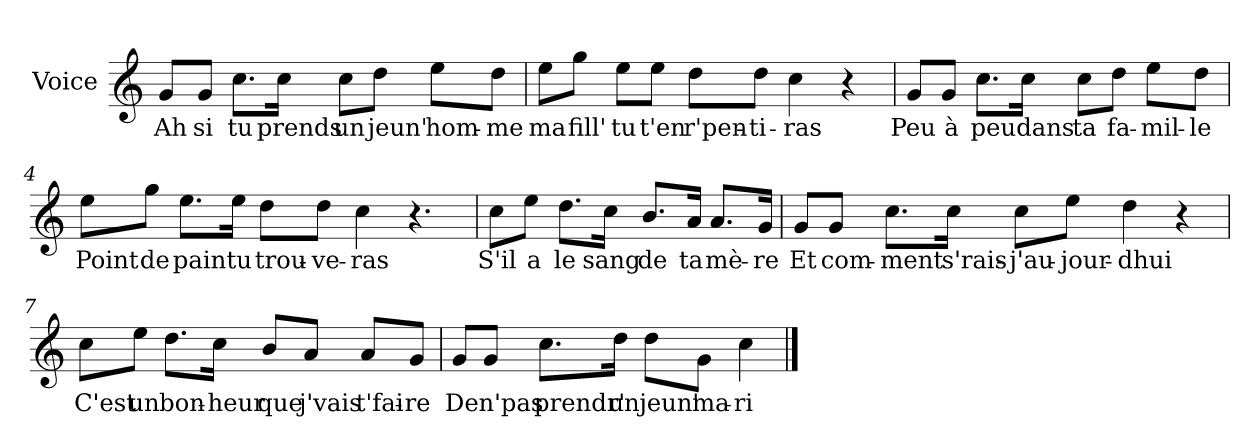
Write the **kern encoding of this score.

**kern	**text
*part1	*part1
*staff1	*staff1
*I"Voice	*
*I'V	*
*clefG2	*
*k[]	*
*C:	*
=1	=1
8g/L	Ah
8g/J	si
8.cc\L	tu
16cc\Jk	prends
8cc\L	un
8dd\J	jeun'
8ee\L	hom-
8dd\J	-me
=2	=2
8ee\L	ma
8gg\J	fill'
8ee\L	tu
8ee\J	t'en
8dd\L	r'pen-
8dd\J	-ti-
4cc\	-ras
4r	.
!!LO:LB:g=z
=3	=3
8g/L	Peu
8g/J	à
8.cc\L	peu
16cc\Jk	dans
8cc\L	ta
8dd\J	fa-
8ee\L	-mil-
8dd\J	-le
=4	=4
8ee\L	Point
8gg\J	de
8.ee\L	pain
16ee\Jk	tu
8dd\L	trou-
8dd\J	-ve-
4cc\	-ras
4.r	.
!!LO:LB:g=z
=5	=5
8cc\L	S'il
8ee\J	a
8.dd\L	le
16cc\Jk	sang
8.b/L	de
16a/Jk	ta
8.a/L	mè-
16g/Jk	-re
=6	=6
8g/L	Et
8g/J	com-
8.cc\L	-ment
16cc\Jk	s'rais-
8cc\L	-j'au-
8ee\J	-jour-
4dd\	-dhui
4r	.
!!LO:LB:g=z
=7	=7
8cc\L	C'est
8ee\J	un
8.dd\L	bon-
16cc\Jk	-heur
8b/L	que
8a/J	j'vais
8a/L	t'fai-
8g/J	-re
=8	=8
8g/L	De
8g/J	n'pas
8.cc\L	prendr'
16dd\Jk	un
8dd\L	jeun'
8g\J	ma-
4cc\	-ri
==	==
*-	*-
